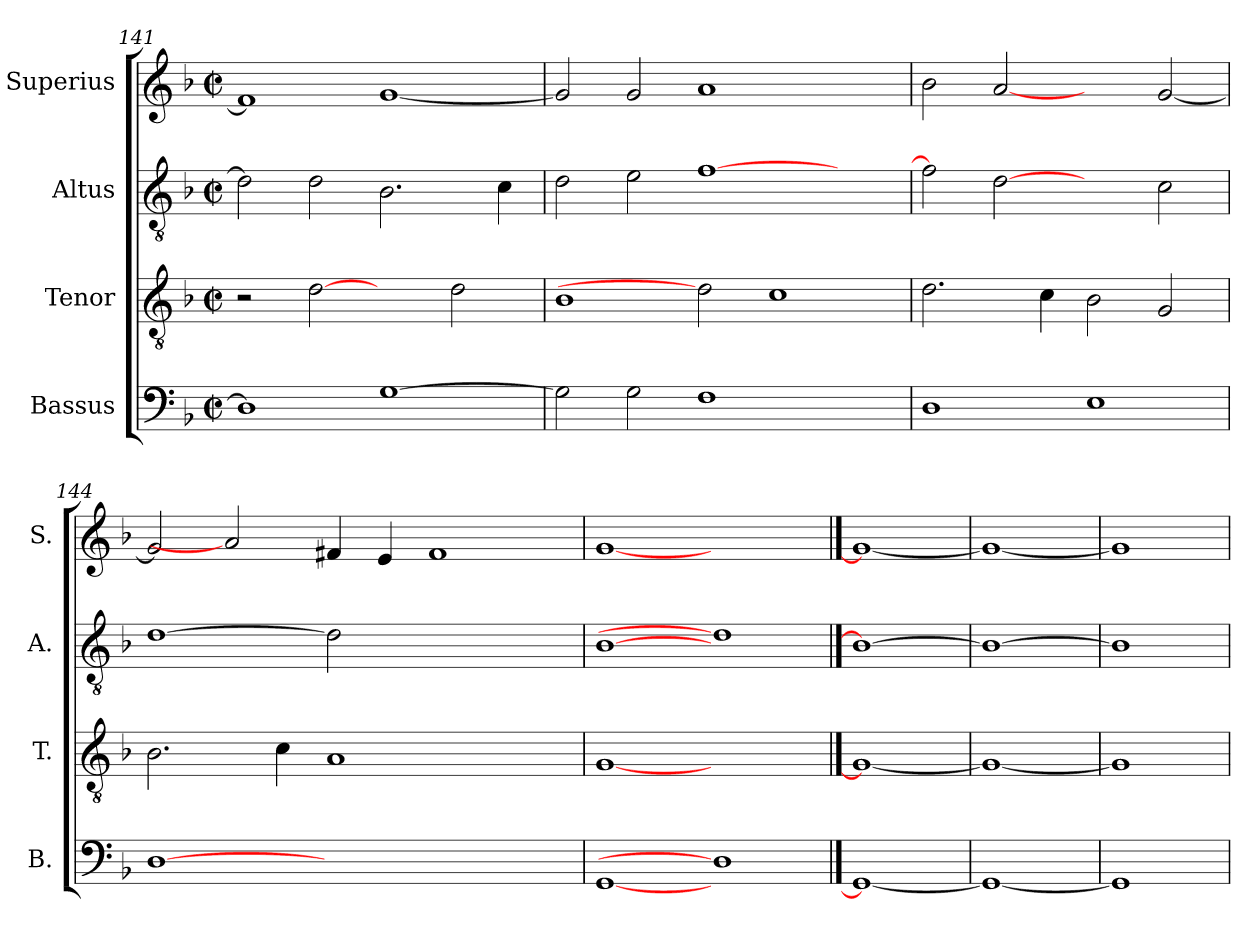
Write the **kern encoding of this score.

**kern	**kern	**kern	**kern
*part4	*part3	*part2	*part1
*staff4	*staff3	*staff2	*staff1
*I"Bassus	*I"Tenor	*I"Altus	*I"Superius
*I'B.	*I'T.	*I'A.	*I'S.
!!LO:PB:g=z
*clefF4	*clefGv2	*clefGv2	*clefG2
*	*ITrd7c12	*ITrd7c12	*
*k[b-]	*k[b-]	*k[b-]	*k[b-]
*F:	*F:	*F:	*F:
*M2/2	*M2/2	*M2/2	*M2/2
*met(c|)	*met(c|)	*met(c|)	*met(c|)
=141	=141	=141	=141
1Di]	2r	2Di\]	1fi]
.	[2Di	2Di\	.
[>1Gi	2ryy	2.BB-i\	[<1gi
.	2Di\	.	.
.	.	4Ci\	.
=142	=142	=142	=142
2Gi\]	1BB-i	2Di\	2gi/]
2Gi\	.	2Ei\	2gi/
1Fi	2Di]	[>1Fi	1ai
.	1Ci	.	.
2ryy	.	2ryy	2ryy
=143	=143	=143	=143
1Di	2.Di\	2Fi\]	2b-i\
.	.	[2Di	[2ai
.	4Ci\	.	.
1Ei	2BB-i\	2ryy	2ryy
.	2GGi/	2Ci\	[<2gi/
=144	=144	=144	=144
[1Di	2.BB-i\	[1Di	2gi/]
.	.	.	2ai]
.	4Ci\	.	.
1.ryy	1AAi	2Di]	4f#Xi/
.	.	.	4ei/
.	.	1ryy	1f#i
.	2ryy	.	.
=145	=145	=145	=145
[1GGi	[1GGi	[1BB-i	[1gi
1Di]	1ryy	1Di]	1ryy
==146	==146	==146	==146
1GGi_	1GGi_	1BB-i_	1gi_
=147	=147	=147	=147
1GGi_	1GGi_	1BB-i_	1gi_
=148	=148	=148	=148
1GGi]	1GGi]	1BB-i]	1gi]
=	=	=	=
*-	*-	*-	*-
